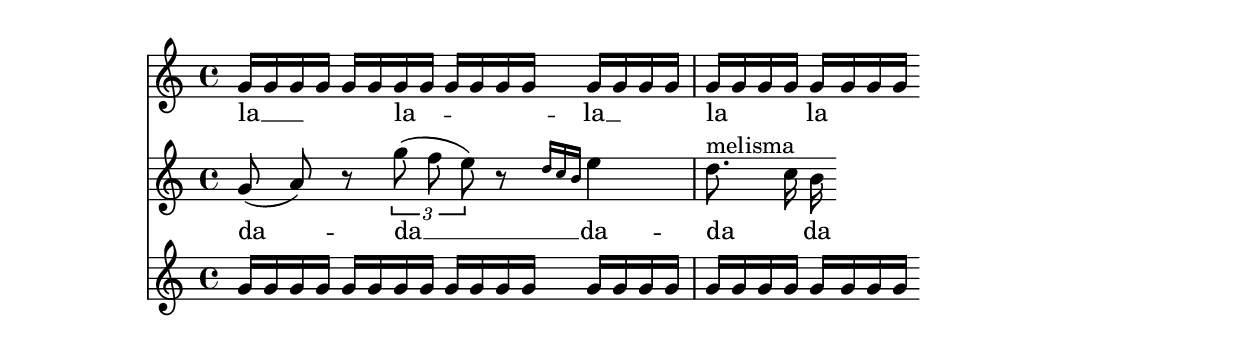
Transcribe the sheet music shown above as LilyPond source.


\version "2.11.51"

\header{

    texidoc= "Lyrics can be set to a melody automatically.  Excess
lyrics will be discarded.  Lyrics will not be set over rests.  You can
have melismata either by setting a property melismaBusy, or by setting
automaticMelismas (which will set melismas during slurs and ties).  If
you want a different order than first Music, then Lyrics, you must
precook a chord of staves/lyrics and label those.  Of course, the
lyrics ignore any other rhythms in the piece."

}

\layout { ragged-right= ##t }



m = \relative c'' {
    \autoBeamOff
    g8( a)  r8 \times 2/3 { g'8( f e) } r8 \grace {  d16[ c b] } e4
    \textLengthOff
    d8.^"melisma" 	\melisma c16
    \melismaEnd
    b
}

noise = \repeat unfold 6  \relative c'' { g16 g g g }

textI = \lyricmode {
    la2 __ la -- la __ la la la la la
}

textII = \lyricmode {
    da -- da __ da -- da da da da da
}


<< \context Staff = SA \noise
   \context Lyrics = LA { s1 }
   \context Staff = SB { s1 }
   \context Lyrics = LB { s1 }
   \context Staff = SC \noise
   
   \context Staff = SB  \context Voice = "middle" \m 
   \context Lyrics = LA \lyricsto "middle" \textI
   \context Lyrics = LB \lyricsto "middle" \textII 
>>


